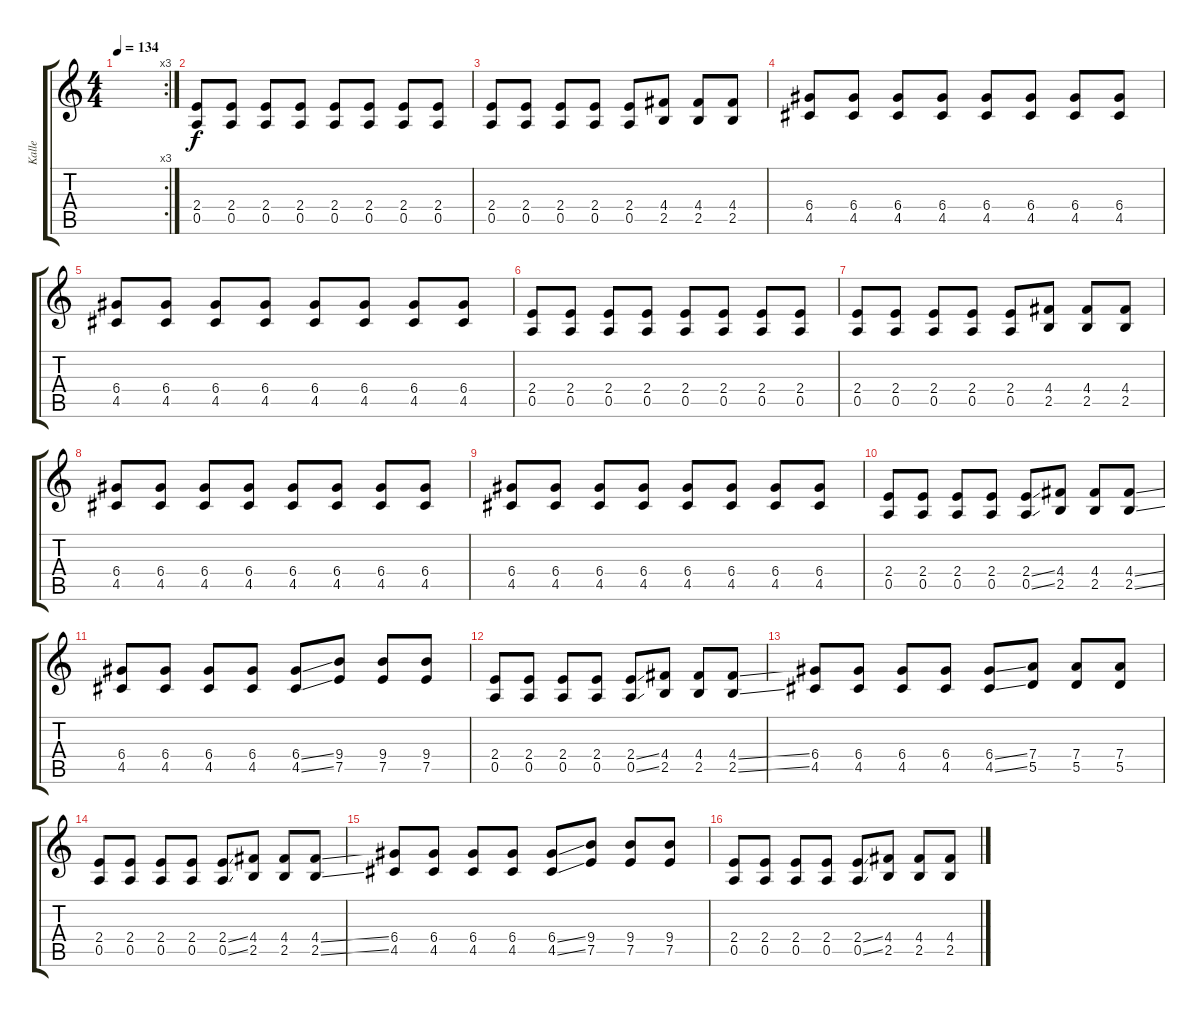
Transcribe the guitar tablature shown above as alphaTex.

\track ("Kalle" "Kalle") {instrument distortionguitar}
\staff {score tabs}
\tuning (E4 B3 G3 D3 A2 E2) {hide}
\rc 3
\ts (4 4)
\tempo 134
\clef g2
\ks c
|
(2.4 0.5).8 (2.4 0.5).8 (2.4 0.5).8 (2.4 0.5).8 (2.4 0.5).8 (2.4 0.5).8 (2.4 0.5).8 (2.4 0.5).8 |
(2.4 0.5).8 (2.4 0.5).8 (2.4 0.5).8 (2.4 0.5).8 (2.4 0.5).8 (4.4 2.5).8 (4.4 2.5).8 (4.4 2.5).8 |
(6.4 4.5).8 (6.4 4.5).8 (6.4 4.5).8 (6.4 4.5).8 (6.4 4.5).8 (6.4 4.5).8 (6.4 4.5).8 (6.4 4.5).8 |
(6.4 4.5).8 (6.4 4.5).8 (6.4 4.5).8 (6.4 4.5).8 (6.4 4.5).8 (6.4 4.5).8 (6.4 4.5).8 (6.4 4.5).8 |
(2.4 0.5).8 (2.4 0.5).8 (2.4 0.5).8 (2.4 0.5).8 (2.4 0.5).8 (2.4 0.5).8 (2.4 0.5).8 (2.4 0.5).8 |
(2.4 0.5).8 (2.4 0.5).8 (2.4 0.5).8 (2.4 0.5).8 (2.4 0.5).8 (4.4 2.5).8 (4.4 2.5).8 (4.4 2.5).8 |
(6.4 4.5).8 (6.4 4.5).8 (6.4 4.5).8 (6.4 4.5).8 (6.4 4.5).8 (6.4 4.5).8 (6.4 4.5).8 (6.4 4.5).8 |
(6.4 4.5).8 (6.4 4.5).8 (6.4 4.5).8 (6.4 4.5).8 (6.4 4.5).8 (6.4 4.5).8 (6.4 4.5).8 (6.4 4.5).8 |
(2.4 0.5).8 (2.4 0.5).8 (2.4 0.5).8 (2.4 0.5).8 (2.4{ss} 0.5{ss}).8 (4.4 2.5).8 (4.4 2.5).8 (4.4{ss} 2.5{ss}).8 |
(6.4 4.5).8 (6.4 4.5).8 (6.4 4.5).8 (6.4 4.5).8 (6.4{ss} 4.5{ss}).8 (9.4 7.5).8 (9.4 7.5).8 (9.4 7.5).8 |
(2.4 0.5).8 (2.4 0.5).8 (2.4 0.5).8 (2.4 0.5).8 (2.4{ss} 0.5{ss}).8 (4.4 2.5).8 (4.4 2.5).8 (4.4{ss} 2.5{ss}).8 |
(6.4 4.5).8 (6.4 4.5).8 (6.4 4.5).8 (6.4 4.5).8 (6.4{ss} 4.5{ss}).8 (7.4 5.5).8 (7.4 5.5).8 (7.4 5.5).8 |
(2.4 0.5).8 (2.4 0.5).8 (2.4 0.5).8 (2.4 0.5).8 (2.4{ss} 0.5{ss}).8 (4.4 2.5).8 (4.4 2.5).8 (4.4{ss} 2.5{ss}).8 |
(6.4 4.5).8 (6.4 4.5).8 (6.4 4.5).8 (6.4 4.5).8 (6.4{ss} 4.5{ss}).8 (9.4 7.5).8 (9.4 7.5).8 (9.4 7.5).8 |
(2.4 0.5).8 (2.4 0.5).8 (2.4 0.5).8 (2.4 0.5).8 (2.4{ss} 0.5{ss}).8 (4.4 2.5).8 (4.4 2.5).8 (4.4{ss} 2.5{ss}).8
